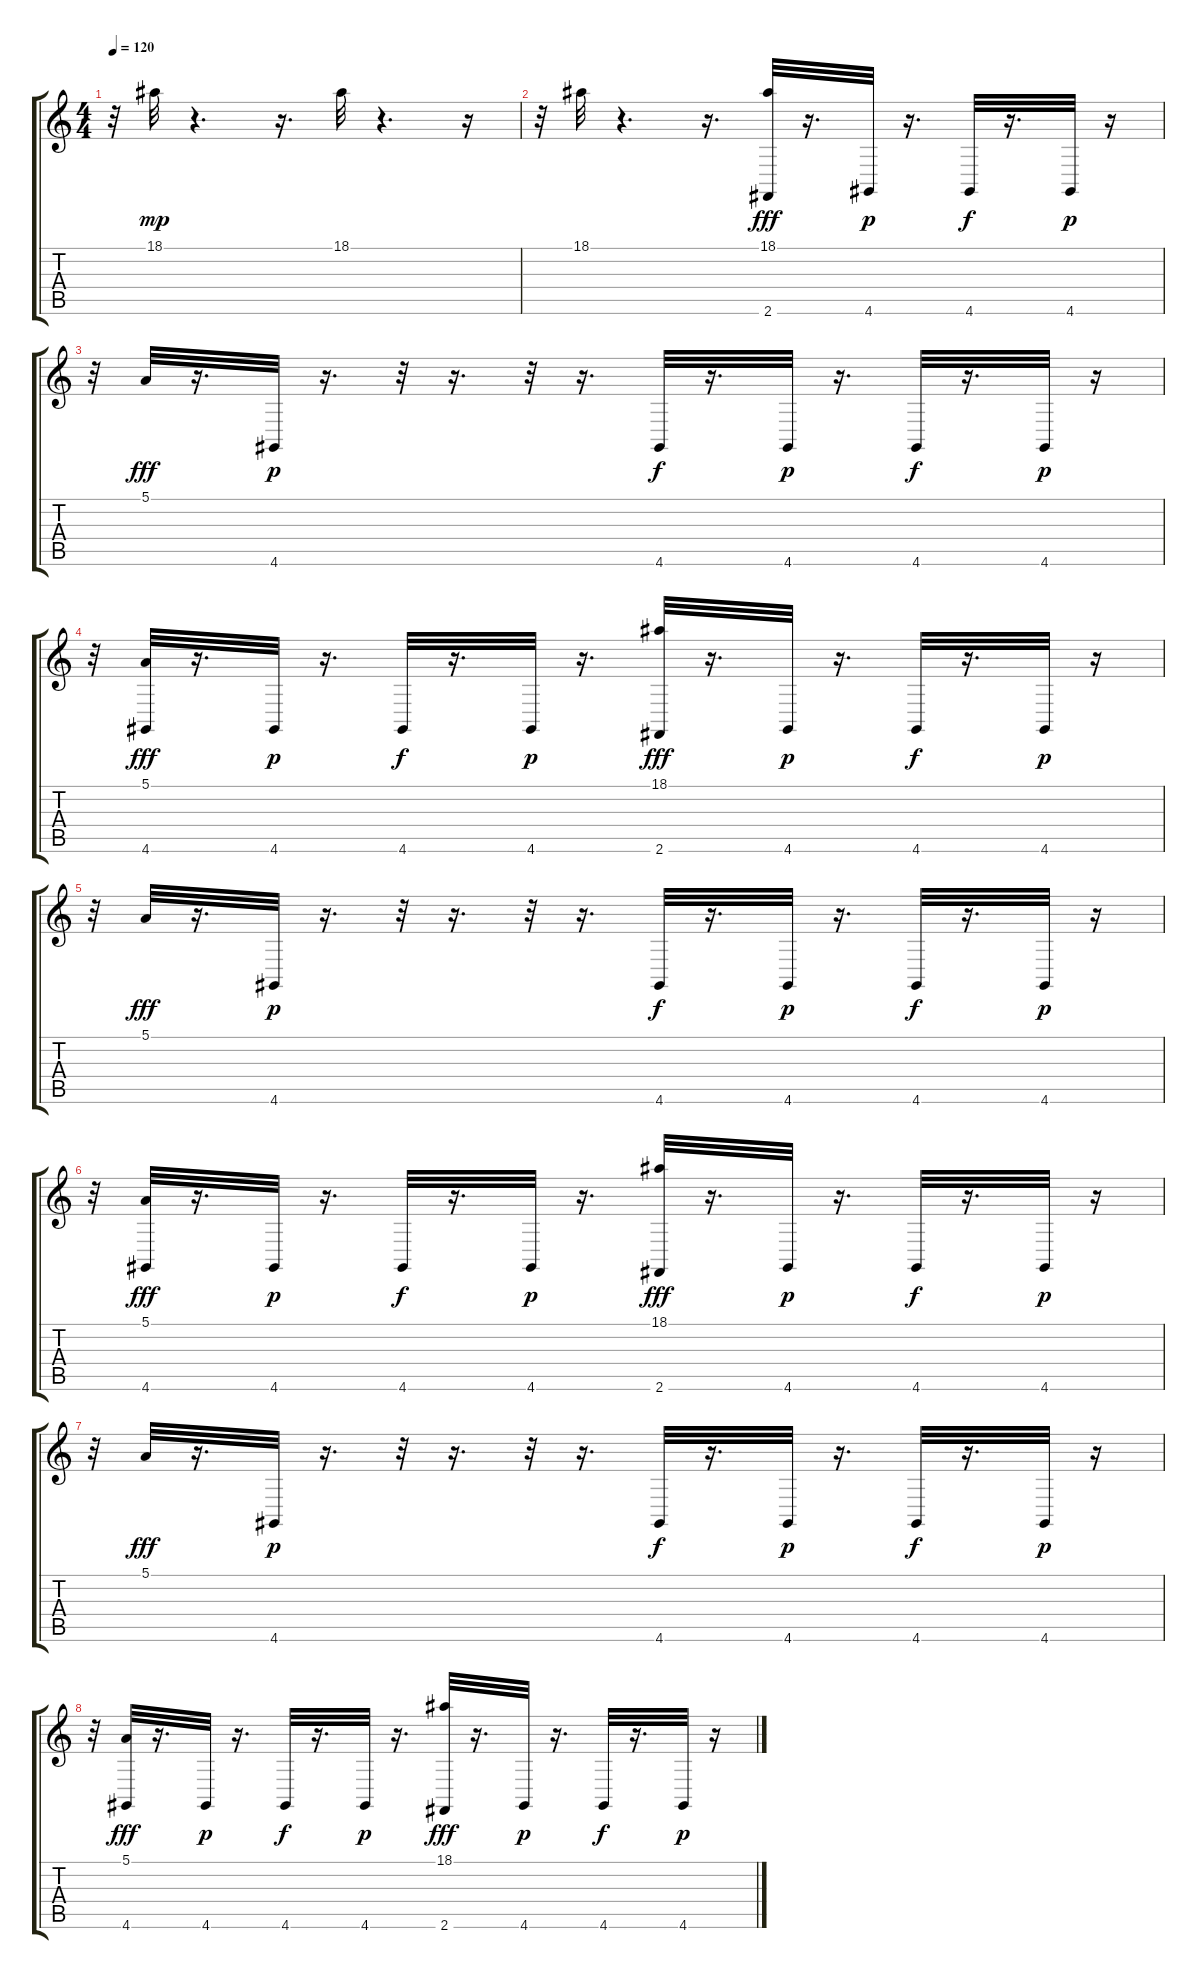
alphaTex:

\track "" {instrument acousticgrandpiano}
\staff {score tabs}
\tuning (E4 B3 G3 D3 A2 E2) {hide}
\ts (4 4)
\tempo 120
\clef g2
\ks c
r.32{dy mp} 18.1.32 r.4{d} r.16{d} 18.1.32 r.4{d} r.16 |
r.32 18.1.32 r.4{d} r.16{d} (18.1 2.6).32{dy fff} r.16{d} 4.6.32{dy p} r.16{d} 4.6.32{dy f} r.16{d} 4.6.32{dy p} r.16 |
r.32 5.1.32{dy fff} r.16{d} 4.6.32{dy p} r.16{d} r.32 r.16{d} r.32 r.16{d} 4.6.32{dy f} r.16{d} 4.6.32{dy p} r.16{d} 4.6.32{dy f} r.16{d} 4.6.32{dy p} r.16 |
r.32 (5.1 4.6).32{dy fff} r.16{d} 4.6.32{dy p} r.16{d} 4.6.32{dy f} r.16{d} 4.6.32{dy p} r.16{d} (18.1 2.6).32{dy fff} r.16{d} 4.6.32{dy p} r.16{d} 4.6.32{dy f} r.16{d} 4.6.32{dy p} r.16 |
r.32 5.1.32{dy fff} r.16{d} 4.6.32{dy p} r.16{d} r.32 r.16{d} r.32 r.16{d} 4.6.32{dy f} r.16{d} 4.6.32{dy p} r.16{d} 4.6.32{dy f} r.16{d} 4.6.32{dy p} r.16 |
r.32 (5.1 4.6).32{dy fff} r.16{d} 4.6.32{dy p} r.16{d} 4.6.32{dy f} r.16{d} 4.6.32{dy p} r.16{d} (18.1 2.6).32{dy fff} r.16{d} 4.6.32{dy p} r.16{d} 4.6.32{dy f} r.16{d} 4.6.32{dy p} r.16 |
r.32 5.1.32{dy fff} r.16{d} 4.6.32{dy p} r.16{d} r.32 r.16{d} r.32 r.16{d} 4.6.32{dy f} r.16{d} 4.6.32{dy p} r.16{d} 4.6.32{dy f} r.16{d} 4.6.32{dy p} r.16 |
r.32 (5.1 4.6).32{dy fff} r.16{d} 4.6.32{dy p} r.16{d} 4.6.32{dy f} r.16{d} 4.6.32{dy p} r.16{d} (18.1 2.6).32{dy fff} r.16{d} 4.6.32{dy p} r.16{d} 4.6.32{dy f} r.16{d} 4.6.32{dy p} r.16
